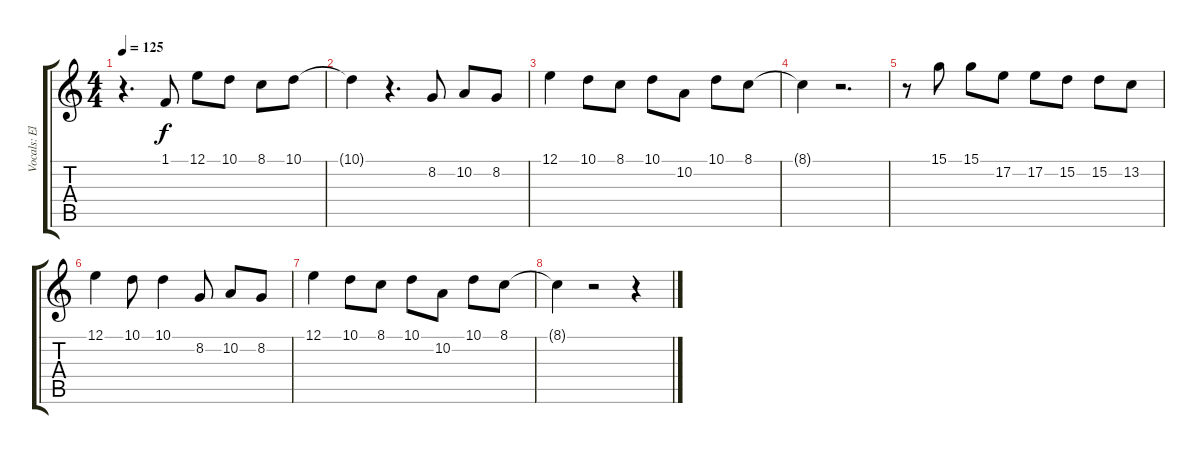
\track ("Vocals: Elton John" "Vocals: El") {instrument englishhorn}
\staff {score tabs}
\tuning (E4 B3 G3 D3 A2 E2) {hide}
\ts (4 4)
\tempo 125
\clef g2
\ks c
r.4{d dy f} 1.1.8 12.1.8 10.1.8 8.1.8 10.1.8 |
10.1{t}.4 r.4{d} 8.2.8 10.2.8 8.2.8 |
12.1.4 10.1.8 8.1.8 10.1.8 10.2.8 10.1.8 8.1.8 |
8.1{t}.4 r.2{d} |
r.8 15.1.8 15.1.8 17.2.8 17.2.8 15.2.8 15.2.8 13.2.8 |
12.1.4 10.1.8 10.1.4 8.2.8 10.2.8 8.2.8 |
12.1.4 10.1.8 8.1.8 10.1.8 10.2.8 10.1.8 8.1.8 |
8.1{t}.4 r.2 r.4
